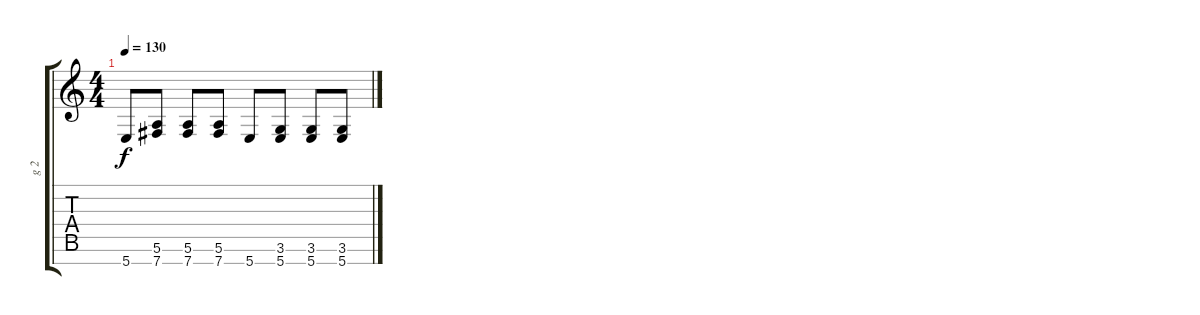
\track ("g 2" "g 2") {instrument distortionguitar}
\staff {score tabs}
\tuning (E4 B3 G3 D3 A2 E2 B1) {hide}
\ts (4 4)
\tempo 130
\clef g2
\ks c
5.7.8{dy f volume 2} (5.6 7.7).8 (5.6 7.7).8{volume 2} (5.6 7.7).8 5.7.8{volume 0} (3.6 5.7).8 (3.6 5.7).8 (3.6 5.7).8
